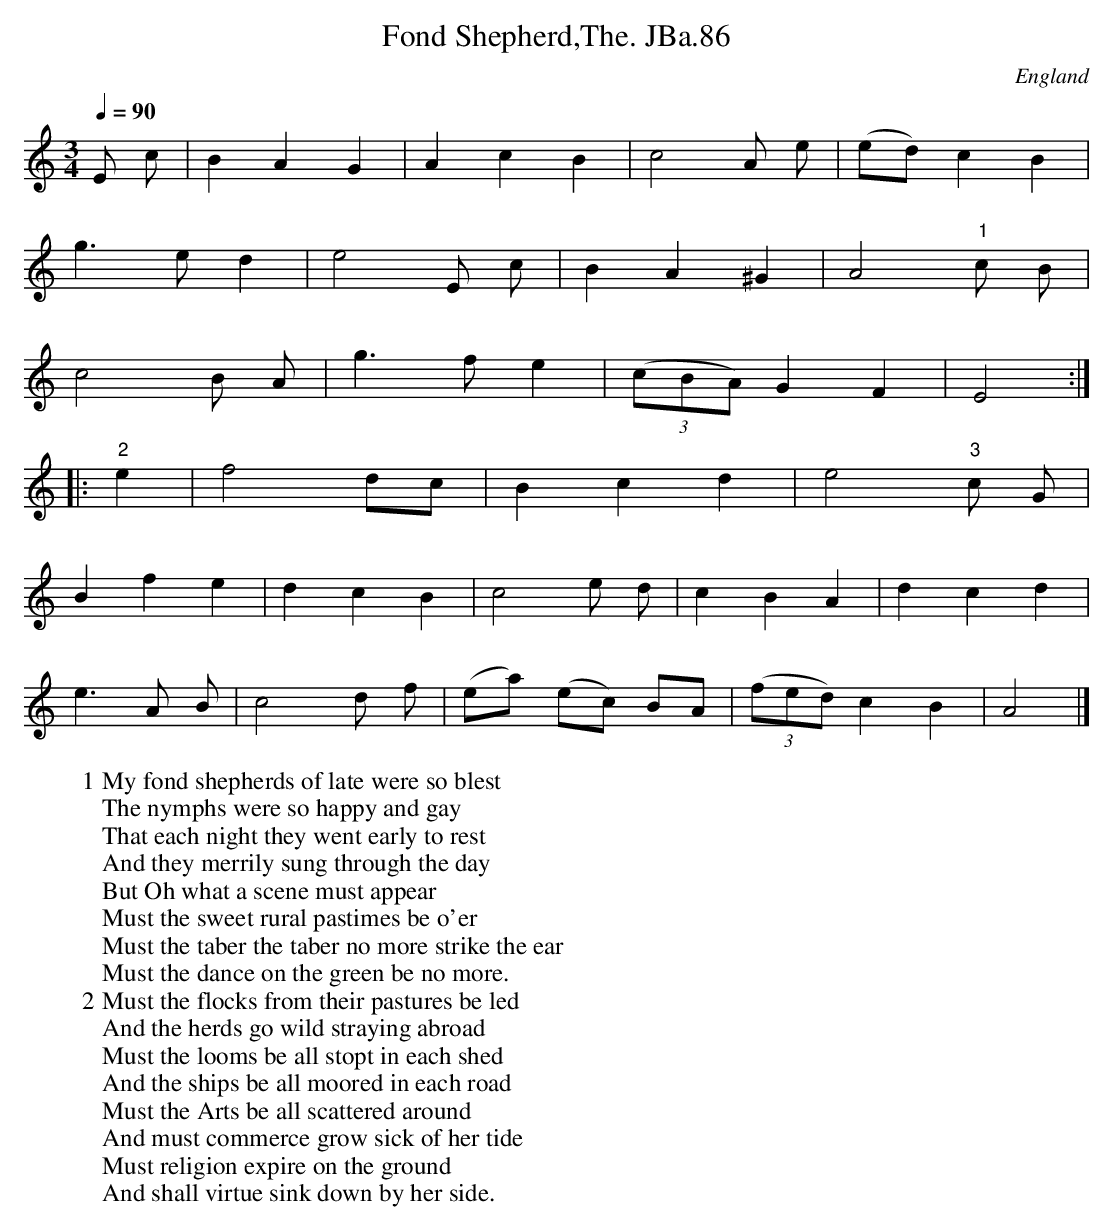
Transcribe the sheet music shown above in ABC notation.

X:1
T:Fond Shepherd,The. JBa.86
L:1/8
M:3/4
O:England
Q:1/4=90
W:1 My fond shepherds of late were so blest
W:The nymphs were so happy and gay
W:That each night they went early to rest
W:And they merrily sung through the day
W:But Oh what a scene must appear
W:Must the sweet rural pastimes be o'er
W:Must the taber the taber no more strike the ear
W:Must the dance on the green be no more.
W:2 Must the flocks from their pastures be led
W:And the herds go wild straying abroad
W:Must the looms be all stopt in each shed
W:And the ships be all moored in each road
W:Must the Arts be all scattered around
W:And must commerce grow sick of her tide
W:Must religion expire on the ground
W:And shall virtue sink down by her side.
K:A minor
E c | B2A2G2 |\
A2c2B2 | c4 A e | (ed) c2 B2 |!
g3 e d2 |e4 E c | B2A2 ^G2 | A4 "1" c B |!
c4  B A |g3 f e2 | (3(cBA) G2 F2 | E4 :|!
|: "2"e2 |f4 dc | B2c2d2 | e4 "3" c G |!
B2f2e2 |d2c2B2 | c4 e d | c2 B2A2 | d2c2d2 |!
e3 A B |c4 d f | (ea) (ec) BA | (3(fed) c2 B2 | A4 |]
